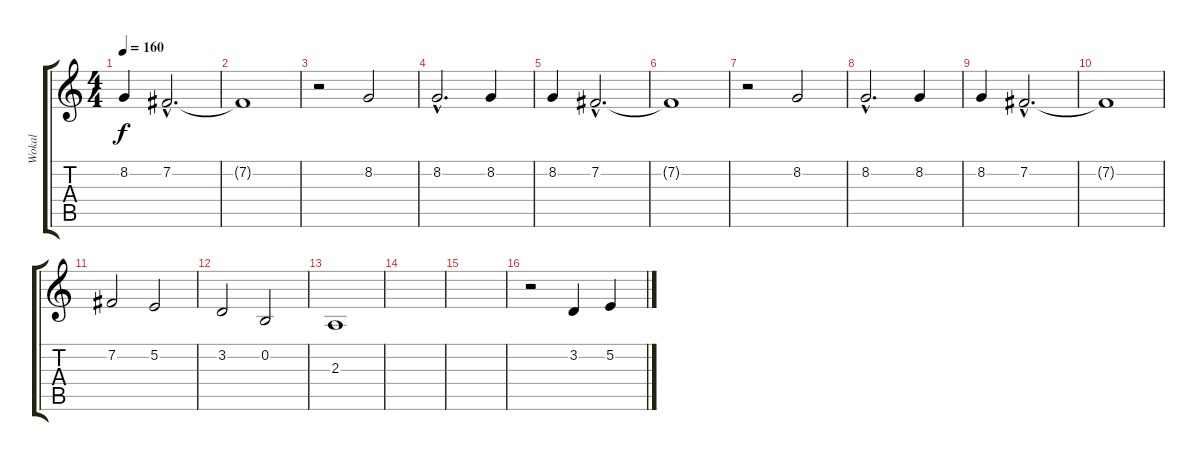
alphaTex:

\track ("Wokal" "Wokal") {instrument voiceoohs}
\staff {score tabs}
\tuning (E4 B3 G3 D3 A2 E2) {hide}
\ts (4 4)
\tempo 160
\clef g2
\ks c
8.2.4{dy f} 7.2{hac}.2{d} |
7.2{t}.1 |
r.2 8.2.2{volume 16} |
8.2{hac}.2{d} 8.2.4 |
8.2.4 7.2{hac}.2{d} |
7.2{t}.1 |
r.2 8.2.2{volume 16} |
8.2{hac}.2{d} 8.2.4 |
8.2.4 7.2{hac}.2{d} |
7.2{t}.1 |
7.2.2 5.2.2 |
3.2.2 0.2.2 |
2.3.1 |
|
|
r.2 3.2.4 5.2.4
